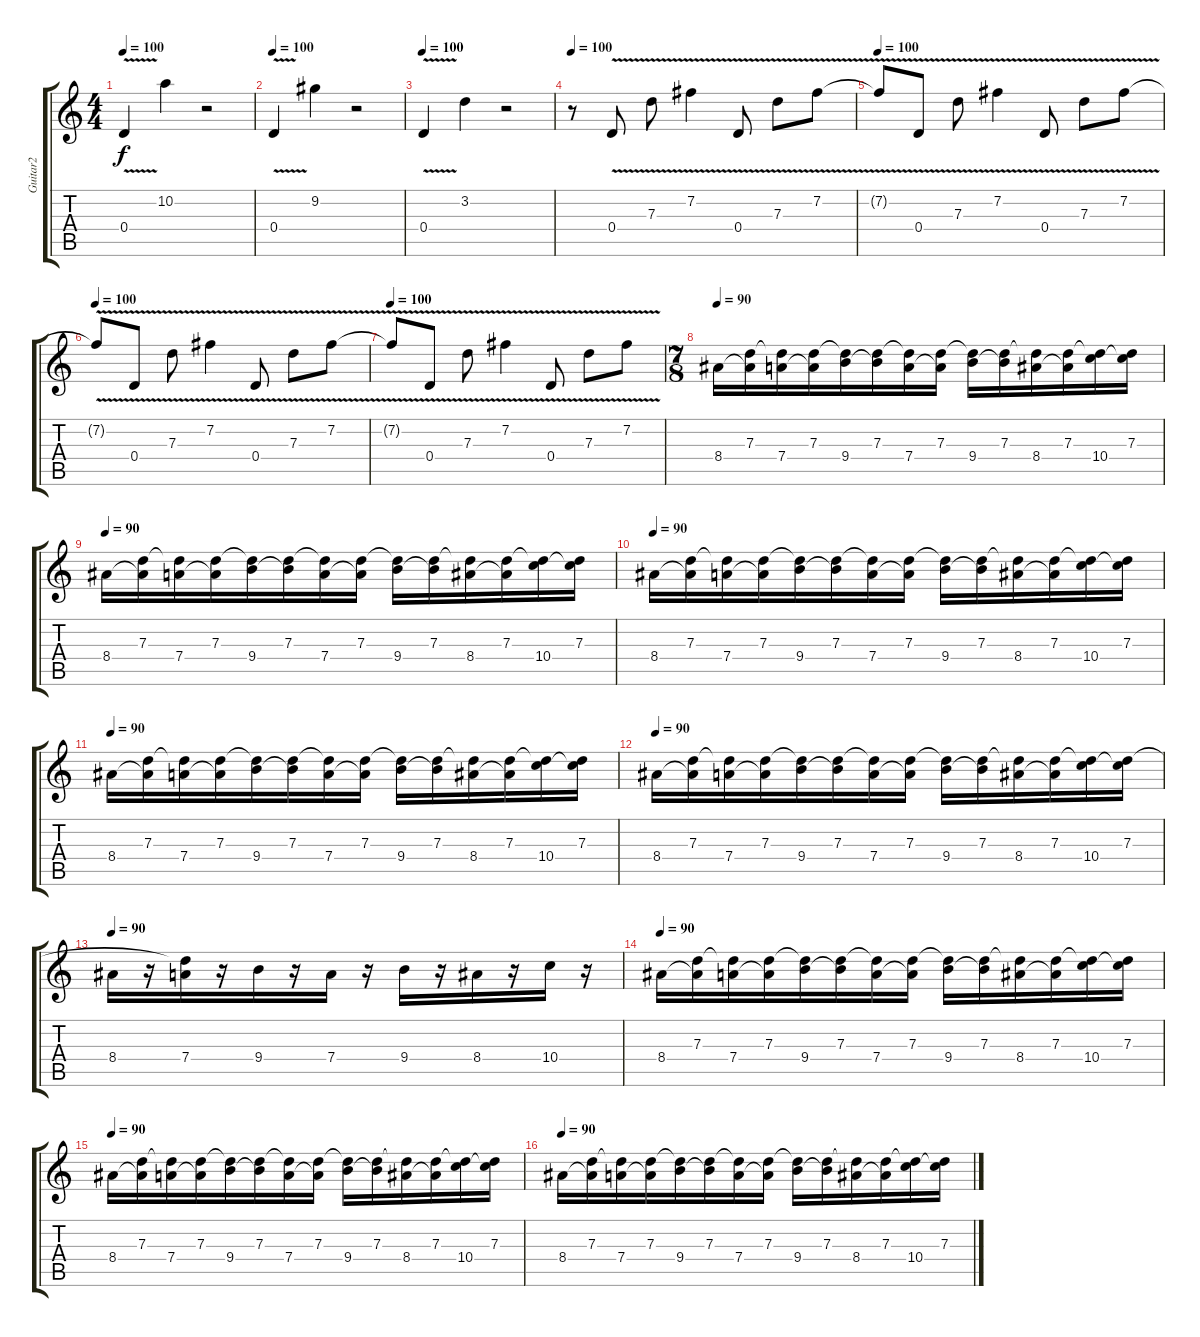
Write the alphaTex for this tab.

\track ("Guitar2" "Guitar2") {instrument electricguitarclean}
\staff {score tabs}
\tuning (E4 B3 G3 D3 A2 D2) {hide}
\ts (4 4)
\tempo 100
\clef g2
\ks c
0.4{v}.4{dy f instrument electricguitarclean} 10.2.4 r.2 |
\tempo 100
0.4{v}.4{instrument electricguitarclean} 9.2.4 r.2 |
\tempo 100
0.4{v}.4{instrument electricguitarclean} 3.2.4 r.2 |
\tempo 100
r.8 0.4{v}.8{instrument electricguitarclean} 7.3{v}.8 7.2{v}.4 0.4{v}.8 7.3{v}.8 7.2{v}.8 |
\tempo 100
7.2{t}.8 0.4{v}.8{instrument electricguitarclean} 7.3{v}.8 7.2{v}.4 0.4{v}.8 7.3{v}.8 7.2{v}.8 |
\tempo 100
7.2{t}.8 0.4{v}.8{instrument electricguitarclean} 7.3{v}.8 7.2{v}.4 0.4{v}.8 7.3{v}.8 7.2{v}.8 |
\tempo 100
7.2{t}.8 0.4{v}.8{instrument electricguitarclean} 7.3{v}.8 7.2{v}.4 0.4{v}.8 7.3{v}.8 7.2{v}.8 |
\ts (7 8)
\tempo 90
8.4.16{instrument electricguitarclean} (7.3 8.4{t}).16 (7.3{t} 7.4).16 (7.3 7.4{t}).16 (7.3{t} 9.4).16 (7.3 9.4{t}).16 (7.3{t} 7.4).16 (7.3 7.4{t}).16 (7.3{t} 9.4).16 (7.3 9.4{t}).16 (7.3{t} 8.4).16 (7.3 8.4{t}).16 (7.3{t} 10.4).16 (7.3 10.4{t}).16 |
\tempo 90
8.4.16{instrument electricguitarclean} (7.3 8.4{t}).16 (7.3{t} 7.4).16 (7.3 7.4{t}).16 (7.3{t} 9.4).16 (7.3 9.4{t}).16 (7.3{t} 7.4).16 (7.3 7.4{t}).16 (7.3{t} 9.4).16 (7.3 9.4{t}).16 (7.3{t} 8.4).16 (7.3 8.4{t}).16 (7.3{t} 10.4).16 (7.3 10.4{t}).16 |
\tempo 90
8.4.16{instrument electricguitarclean} (7.3 8.4{t}).16 (7.3{t} 7.4).16 (7.3 7.4{t}).16 (7.3{t} 9.4).16 (7.3 9.4{t}).16 (7.3{t} 7.4).16 (7.3 7.4{t}).16 (7.3{t} 9.4).16 (7.3 9.4{t}).16 (7.3{t} 8.4).16 (7.3 8.4{t}).16 (7.3{t} 10.4).16 (7.3 10.4{t}).16 |
\tempo 90
8.4.16{instrument electricguitarclean} (7.3 8.4{t}).16 (7.3{t} 7.4).16 (7.3 7.4{t}).16 (7.3{t} 9.4).16 (7.3 9.4{t}).16 (7.3{t} 7.4).16 (7.3 7.4{t}).16 (7.3{t} 9.4).16 (7.3 9.4{t}).16 (7.3{t} 8.4).16 (7.3 8.4{t}).16 (7.3{t} 10.4).16 (7.3 10.4{t}).16 |
\tempo 90
8.4.16{instrument electricguitarclean} (7.3 8.4{t}).16 (7.3{t} 7.4).16 (7.3 7.4{t}).16 (7.3{t} 9.4).16 (7.3 9.4{t}).16 (7.3{t} 7.4).16 (7.3 7.4{t}).16 (7.3{t} 9.4).16 (7.3 9.4{t}).16 (7.3{t} 8.4).16 (7.3 8.4{t}).16 (7.3{t} 10.4).16 (7.3 10.4{t}).16 |
\tempo 90
8.4.16{instrument electricguitarclean} r.16 (7.3{t} 7.4).16 r.16 9.4.16 r.16 7.4.16 r.16 9.4.16 r.16 8.4.16 r.16 10.4.16 r.16 |
\tempo 90
8.4.16{instrument electricguitarclean} (7.3 8.4{t}).16 (7.3{t} 7.4).16 (7.3 7.4{t}).16 (7.3{t} 9.4).16 (7.3 9.4{t}).16 (7.3{t} 7.4).16 (7.3 7.4{t}).16 (7.3{t} 9.4).16 (7.3 9.4{t}).16 (7.3{t} 8.4).16 (7.3 8.4{t}).16 (7.3{t} 10.4).16 (7.3 10.4{t}).16 |
\tempo 90
8.4.16{instrument electricguitarclean} (7.3 8.4{t}).16 (7.3{t} 7.4).16 (7.3 7.4{t}).16 (7.3{t} 9.4).16 (7.3 9.4{t}).16 (7.3{t} 7.4).16 (7.3 7.4{t}).16 (7.3{t} 9.4).16 (7.3 9.4{t}).16 (7.3{t} 8.4).16 (7.3 8.4{t}).16 (7.3{t} 10.4).16 (7.3 10.4{t}).16 |
\tempo 90
8.4.16{instrument electricguitarclean} (7.3 8.4{t}).16 (7.3{t} 7.4).16 (7.3 7.4{t}).16 (7.3{t} 9.4).16 (7.3 9.4{t}).16 (7.3{t} 7.4).16 (7.3 7.4{t}).16 (7.3{t} 9.4).16 (7.3 9.4{t}).16 (7.3{t} 8.4).16 (7.3 8.4{t}).16 (7.3{t} 10.4).16 (7.3 10.4{t}).16
